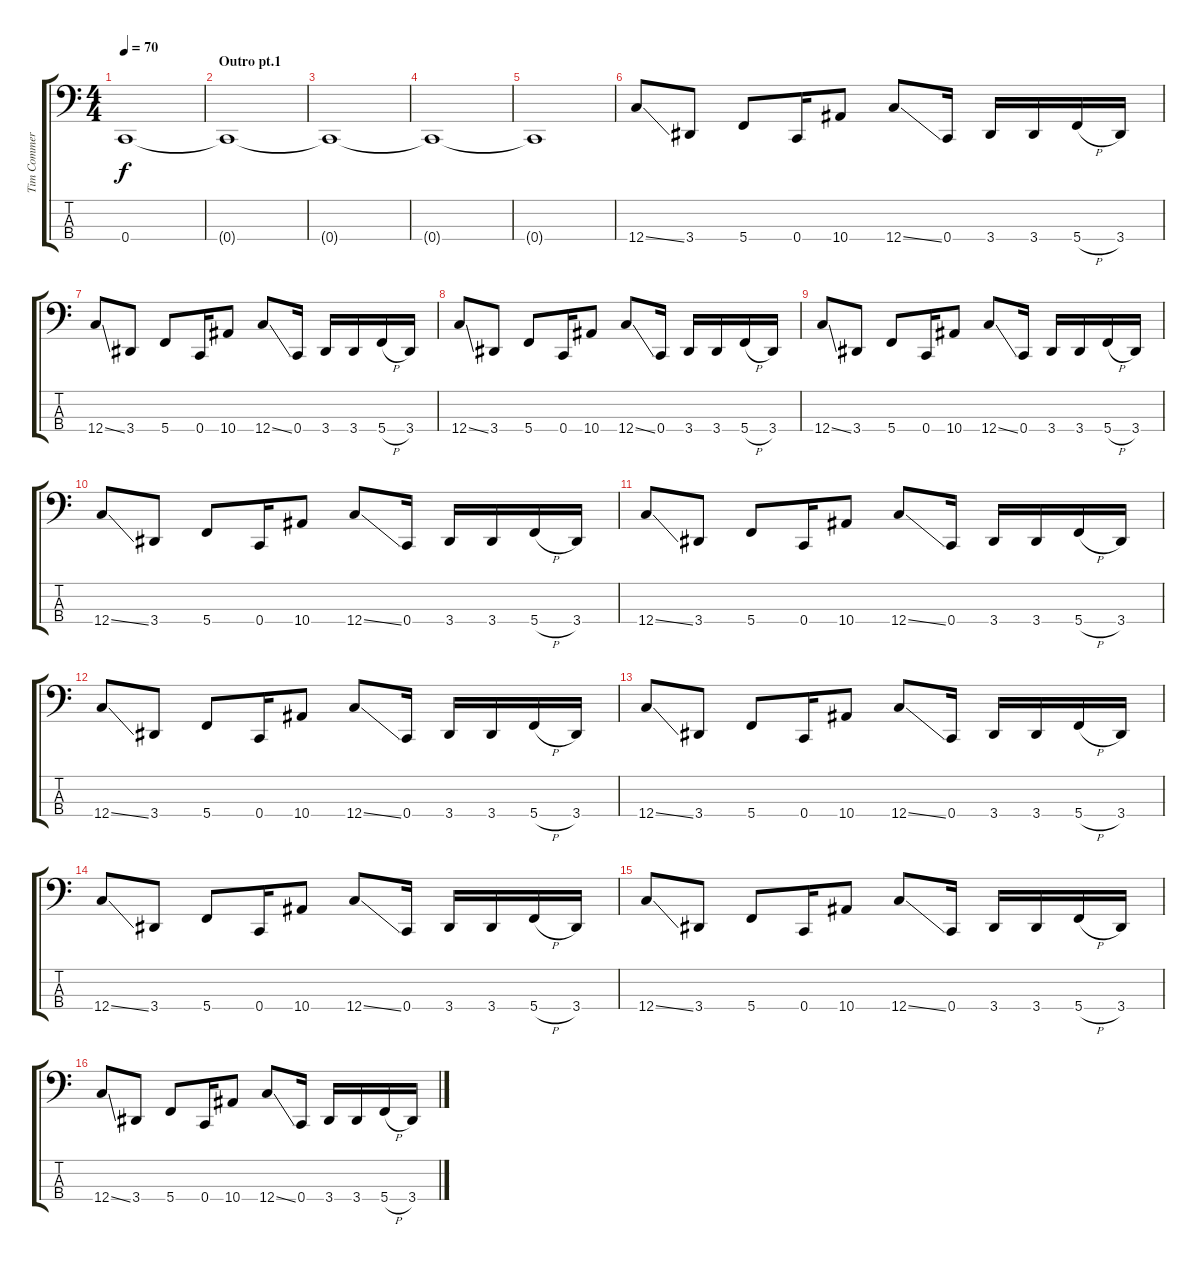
\track ("Tim Commerford (bass)" "Tim Commer") {instrument electricbassfinger}
\staff {score tabs}
\tuning (F2 C2 G1 C1) {hide}
\ts (4 4)
\tempo 70
\clef f4
\ks c
0.4{t}.1{dy f} |
\section ("" "Outro pt.1")
0.4{t}.1 |
0.4{t}.1 |
0.4{t}.1 |
0.4{t}.1 |
12.4{ss}.8 3.4.8 5.4.8 0.4.16 10.4.8 12.4{ss}.8 0.4.16 3.4.16 3.4.16 5.4{h}.16 3.4.16 |
12.4{ss}.8 3.4.8 5.4.8 0.4.16 10.4.8 12.4{ss}.8 0.4.16 3.4.16 3.4.16 5.4{h}.16 3.4.16 |
12.4{ss}.8 3.4.8 5.4.8 0.4.16 10.4.8 12.4{ss}.8 0.4.16 3.4.16 3.4.16 5.4{h}.16 3.4.16 |
12.4{ss}.8 3.4.8 5.4.8 0.4.16 10.4.8 12.4{ss}.8 0.4.16 3.4.16 3.4.16 5.4{h}.16 3.4.16 |
12.4{ss}.8 3.4.8 5.4.8 0.4.16 10.4.8 12.4{ss}.8 0.4.16 3.4.16 3.4.16 5.4{h}.16 3.4.16 |
12.4{ss}.8 3.4.8 5.4.8 0.4.16 10.4.8 12.4{ss}.8 0.4.16 3.4.16 3.4.16 5.4{h}.16 3.4.16 |
12.4{ss}.8 3.4.8 5.4.8 0.4.16 10.4.8 12.4{ss}.8 0.4.16 3.4.16 3.4.16 5.4{h}.16 3.4.16 |
12.4{ss}.8 3.4.8 5.4.8 0.4.16 10.4.8 12.4{ss}.8 0.4.16 3.4.16 3.4.16 5.4{h}.16 3.4.16 |
12.4{ss}.8 3.4.8 5.4.8 0.4.16 10.4.8 12.4{ss}.8 0.4.16 3.4.16 3.4.16 5.4{h}.16 3.4.16 |
12.4{ss}.8 3.4.8 5.4.8 0.4.16 10.4.8 12.4{ss}.8 0.4.16 3.4.16 3.4.16 5.4{h}.16 3.4.16 |
12.4{ss}.8 3.4.8 5.4.8 0.4.16 10.4.8 12.4{ss}.8 0.4.16 3.4.16 3.4.16 5.4{h}.16 3.4.16
